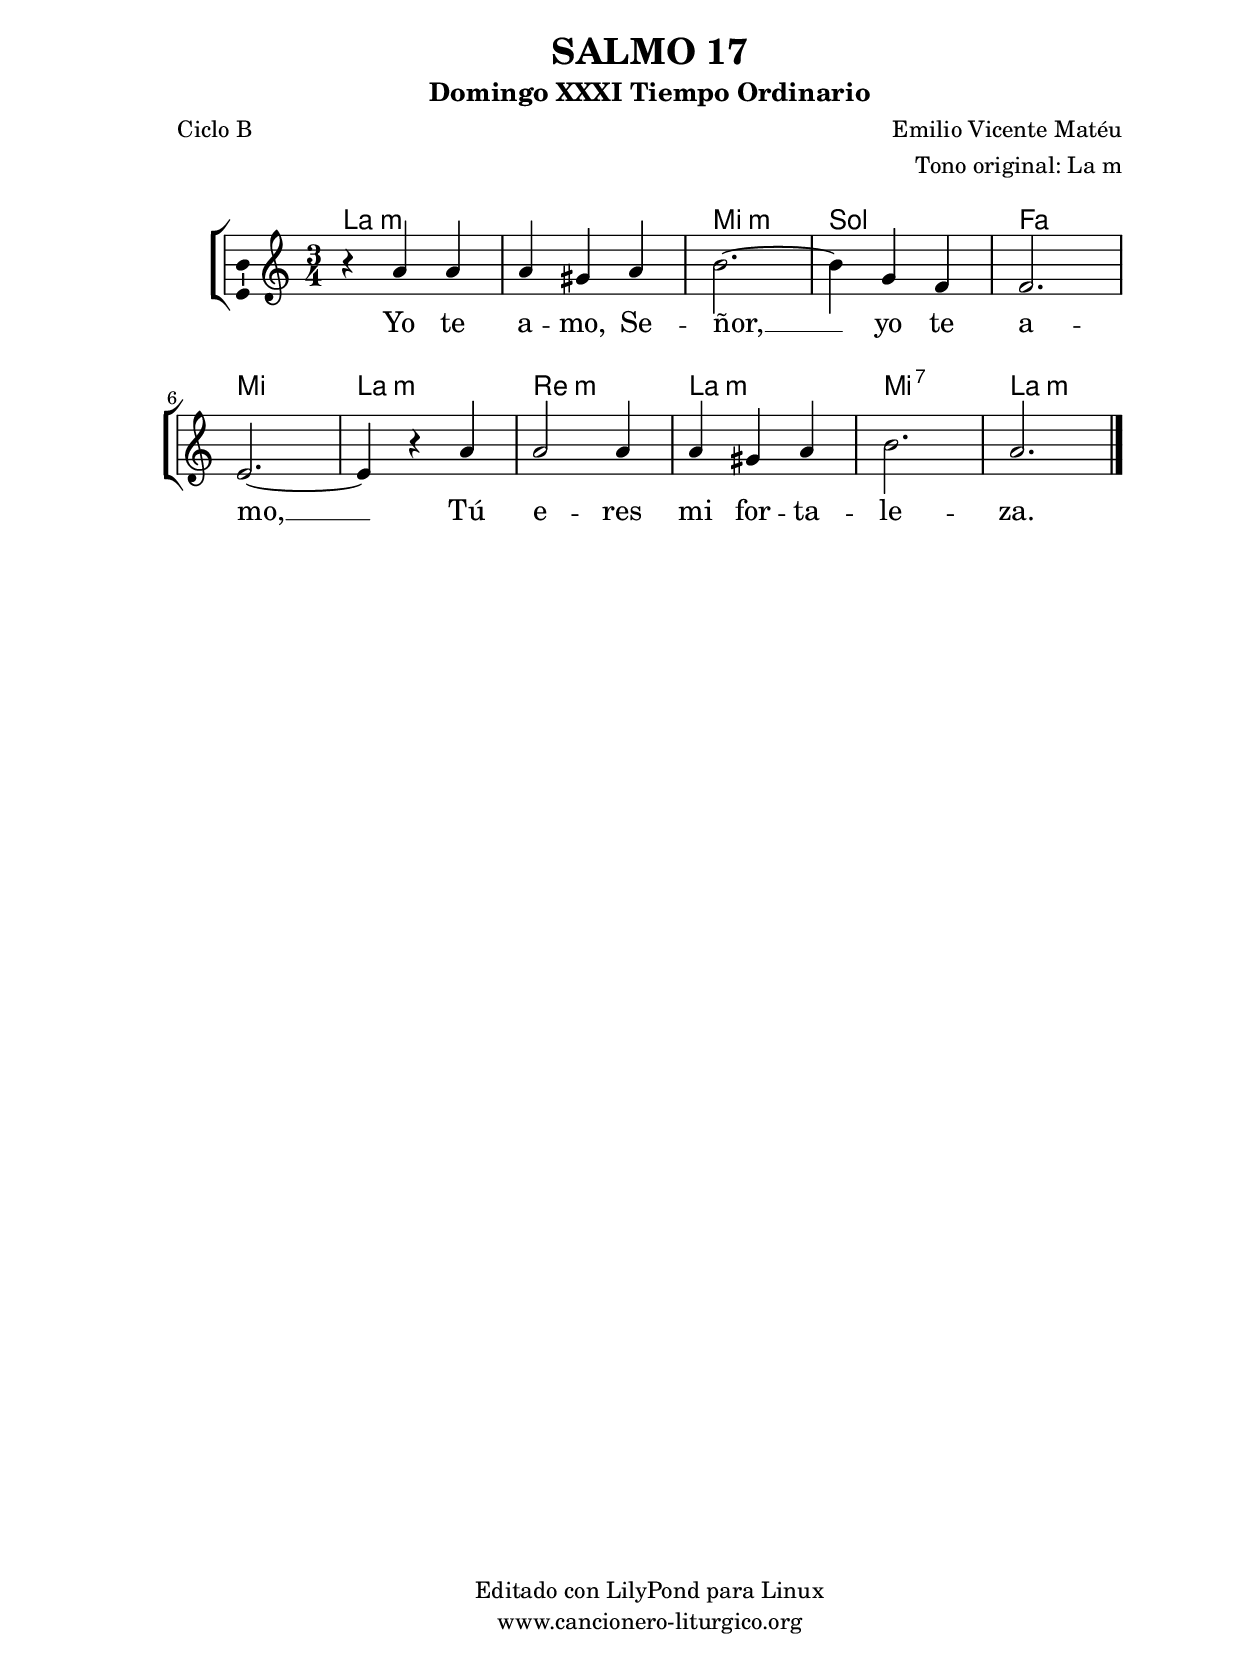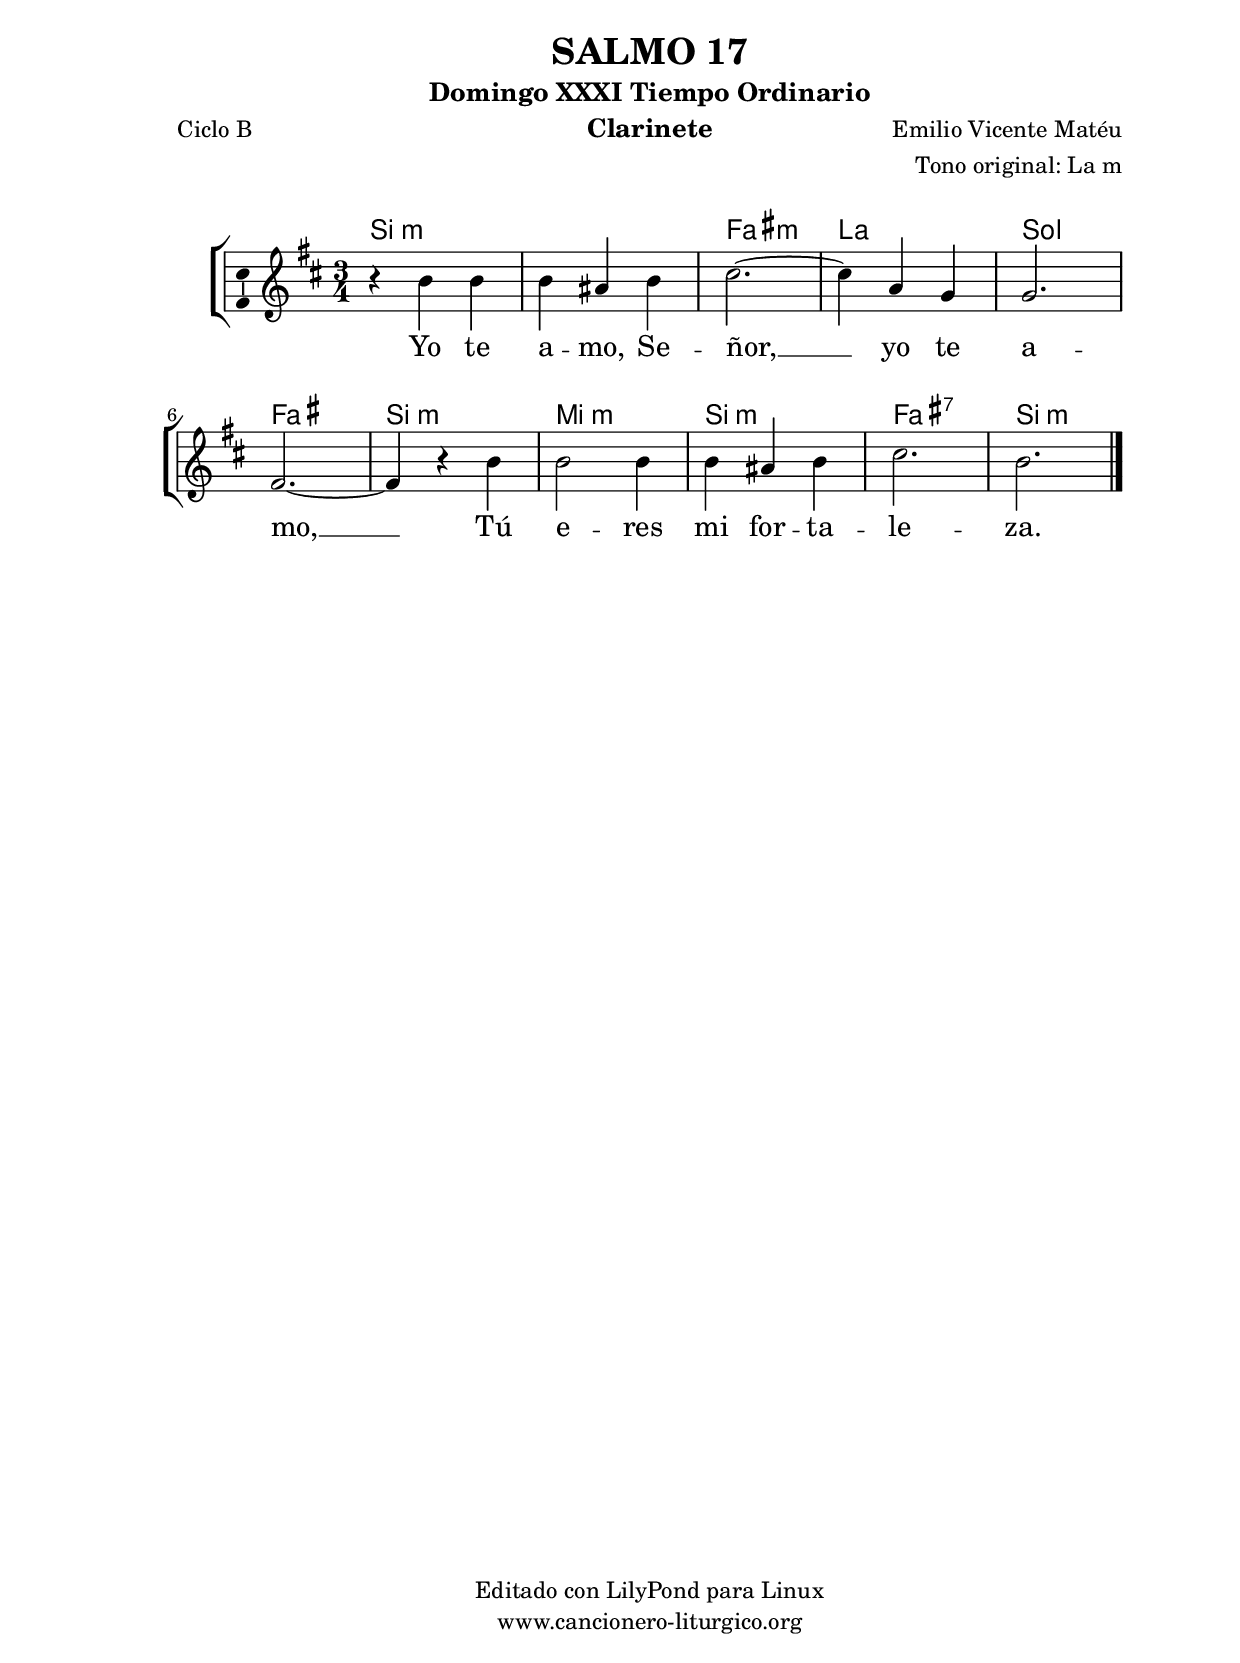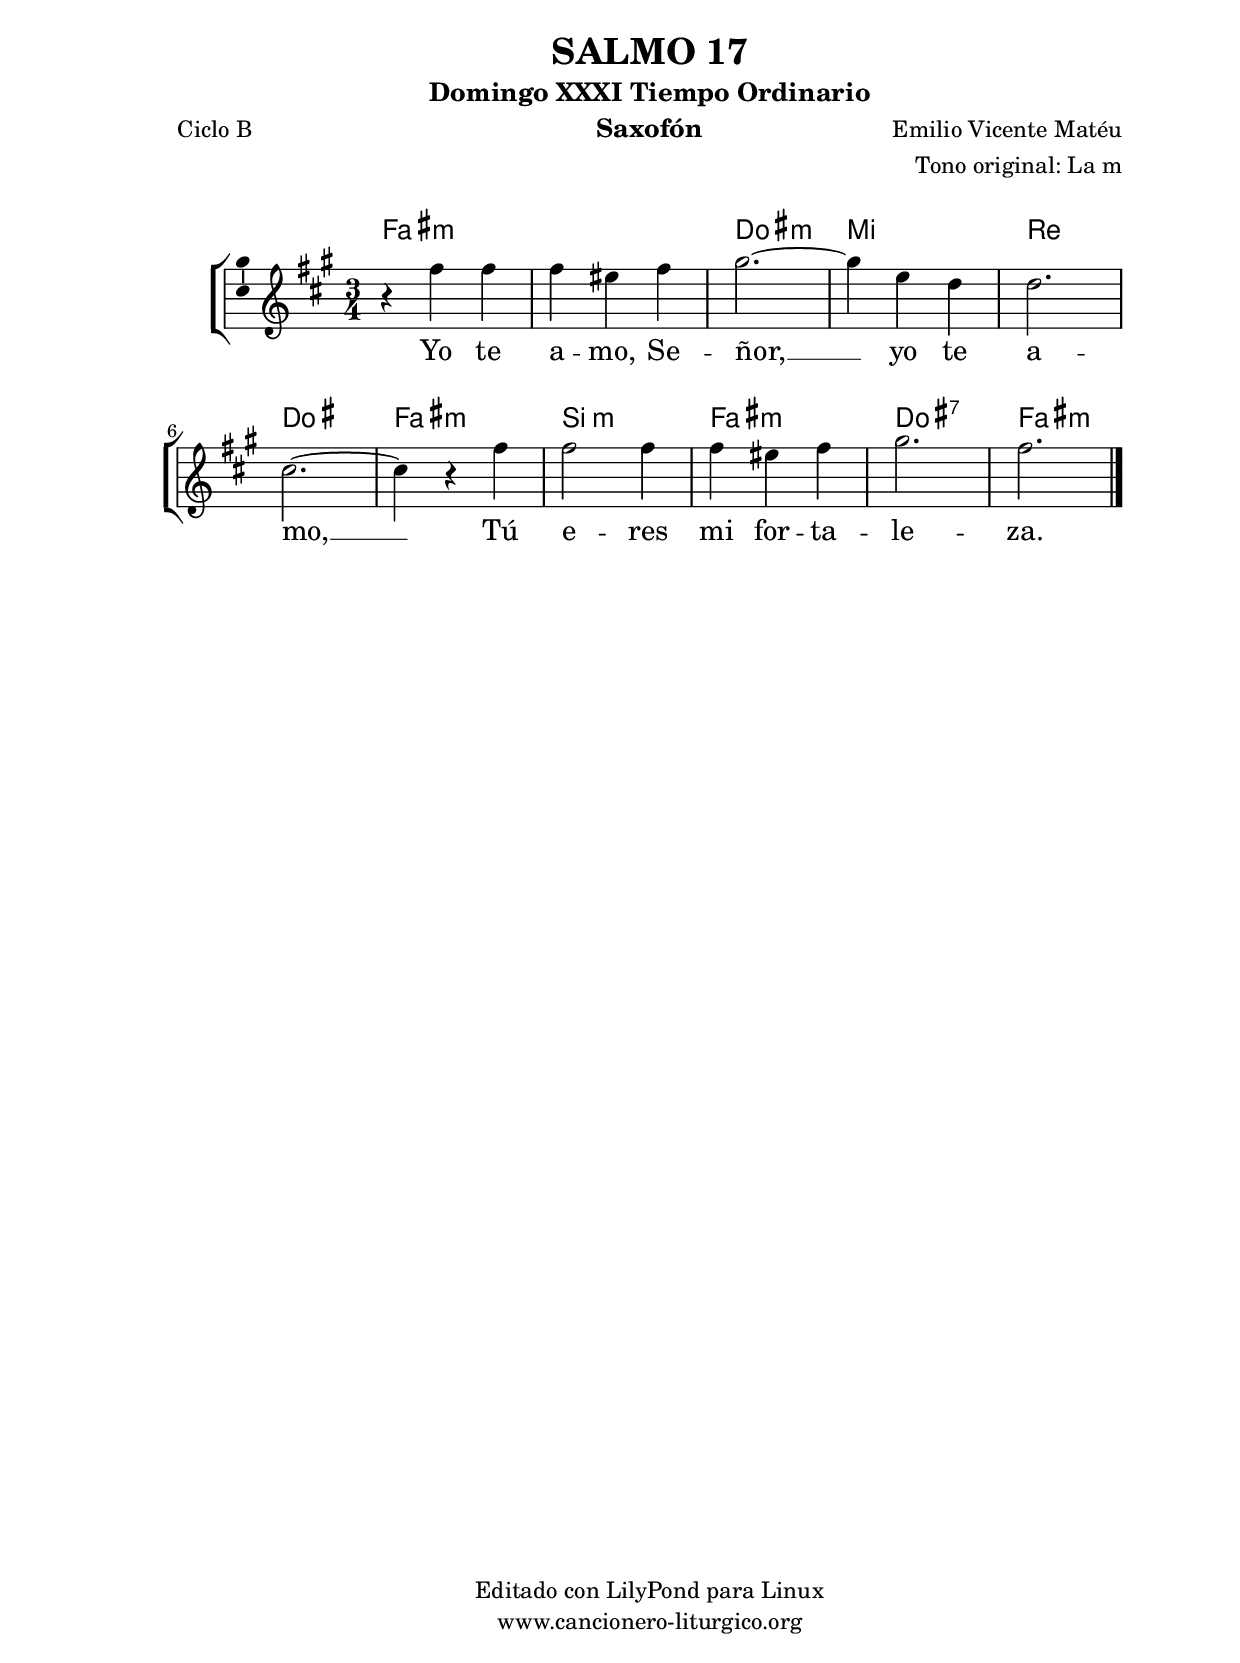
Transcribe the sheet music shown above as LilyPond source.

%
%para convertir .midi en .wav:
%timidity filename.midi -Ow -o finename.wav
%
%
%Para convertir de .wav a .mp3:
%lame -h -m j filename.wav
%
%
%para escuchar el midi:
%timidity nombrefichero.midi
%


%versión de lilypond para la que se ha escrito esta partitura:
\version "2.16.0"

	%Tamaño papel
	#(set-default-paper-size "a4")
	%Tamaño partitura
	#(set-global-staff-size 20)
	%No responde al pulsar sobre una nota
	#(ly:set-option 'point-and-click #f)

%parámetros del encabezamiento:
\header {
	title = "SALMO 17"
	subtitle = "Domingo XXXI Tiempo Ordinario"
	composer = "Emilio Vicente Matéu"
	poet = "Ciclo B"
	meter = ""
	arranger = "Tono original: La m"
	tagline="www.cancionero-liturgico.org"
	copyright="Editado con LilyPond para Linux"
	}

%parámetros asociados al papel:
\paper  {
	oddHeaderMarkup = \markup {\fill-line { \on-the-fly #not-first-page \fromproperty #'header:title \on-the-fly #not-first-page \fromproperty #'header:composer }}
	evenHeaderMarkup = \markup {\fill-line { \fromproperty #'header:composer \fromproperty #'header:title }}
	#(set-paper-size "a4")
	print-page-number = ##f
	first-page-number = 1
	print-first-page-number = ##f
%	head-separation = 3.0 \cm
	top-margin = 2.0 \cm
	bottom-margin = 0.5\cm
%%%	bottom-margin = -1.0\cm
	left-margin = 3.0 \cm
	line-width = 16.0 \cm 
	indent = 8\mm
	interscoreline = 2.\mm
	between-system-space = 15\mm
%	para que las partituras no llenen la hoja:
	ragged-bottom = ##t
%	idem para la última hoja:
	ragged-last-bottom = ##f
%	para que las partituras llenen el ancho del papel:
	ragged-last = ##f
	after-title-space = 2.5 \cm
%page-count=1
%system-count=8

	%Flexible Vertical Spacing
%	markup-markup-spacing =
%	#'((basic-distance . 15) (minimum-distance . 15) (padding . 3))
	markup-system-spacing =
	#'((basic-distance . 15) (minimum-distance . 15) (padding . 3))
	system-system-spacing =
	#'((basic-distance . 15) (minimum-distance . 15) (padding . 3))
	score-system-spacing =
	#'((basic-distance . 15) (minimum-distance . 15) (padding . 5))
%	top-system-spacing = % header
%	#'((basic-distance . 8) (minimum-distance . 0) (padding . 3))
%	top-markup-spacing =
%	#'((basic-distance . 20) (minimum-distance . 20) (padding . 3))
	last-bottom-spacing = % footer
	#'((basic-distance . 5) (minimum-distance . 5) (padding . 3))
%	score-markup-spacing =
%	#'((basic-distance . 16) (minimum-distance . 13) (padding . 3))

	}


%parámetros que afectan a toda la partitura:
global =  {
	%clave de sol (G):
	\clef G
	%armadura:
%	\transpose ees f
	\key a \minor
	\tempo 4=130
	\set Score.tempoHideNote = ##t
	}


acordes = {
	\italianChords
	\chordmode {
%	\transpose ees f
{

a2.:m a:m e:m g f e a:m d:m a:m e:7 a:m

	}
	}
}

melodia = 
%	\transpose ees f
{
	\relative c''{

\time 3/4

r4 a4 a
a4 gis a
b2.~
b4 g f
f2.
e2.~
e4 r4 a
a2 a4
a4 gis a
b2.
a2.

	\bar "|."
	}
	}


texto = \lyricmode {
Yo te a -- mo, Se -- ñor, __
yo te a -- mo, __
Tú e -- res mi for -- ta -- le -- za.
	}


acordesStaff = \context ChordNames = acordesStaff <<
	\set chordChanges = ##t
	\acordes
	>>


vozStaff = \context Voice = vozStaff
\with {\consists "Ambitus_engraver"}
<<
%	\set Staff.instrumentName = ""
%	\set Staff.shortInstrumentName = ""
%	\set Staff.midiInstrument = #"clarinet"
%	\set Staff.midiInstrument = #"cello"
%	\set Staff.midiInstrument = #"flute"
	\set Staff.midiInstrument = #"electric guitar (jazz)"
%	\set Staff.midiInstrument = #"english horn"
%	\set Staff.midiInstrument = #"violin"
%	\set Staff.midiInstrument = #"glockenspiel"
	\set Staff.midiMinimumVolume = #0.7
	\set Staff.midiMaximumVolume = #0.9
	\global
	\melodia
	>>


textoStaff = \context Lyrics = textoStaff <<
	\lyricsto vozStaff \texto
	>>

\book {
	\score {
		\context ChoirStaff {
			\override StaffGroup.SystemStartBracket #'collapse-height = #1
			\override Score.SystemStartBar #'collapse-height = #1
			<<
			\acordesStaff
			\vozStaff
			\textoStaff
			>>
			}
		\layout {
	    		\context {
				\Lyrics
				\override LyricText #'font-size = #2
				}
	   		 \context {
				\Score
				%fontSize = #3
				\override StaffSymbol #'staff-space = #(magstep +3)
				%\override Beam #'thickness = #0.55
				%\override SpacingSpanner #'spacing-increment = #1.0
				%\override Slur #'height-limit = #1.5
				}
			}
		}
	\score {
		\unfoldRepeats
		\context ChoirStaff {
			<<
			\acordesStaff
			\vozStaff
			>>
			}
		\midi {
	  		\context {
	  			\Score
				tempoWholesPerMinute = #(ly:make-moment 70 4)
				}
			}
		}
	}

%Partitura para clarinete
#(define output-suffix "C")
\book {
	\header{
		instrument = "Clarinete"
		}
	\score {
		\context ChoirStaff {
			\override StaffGroup.SystemStartBracket #'collapse-height = #1
			\override Score.SystemStartBar #'collapse-height = #1
\transpose c d
			<<
			\acordesStaff
			\vozStaff
			\textoStaff
			>>
			}
		\layout {
	    		\context {
				\Lyrics
				\override LyricText #'font-size = #2
				}
	   		 \context {
				\Score
				%fontSize = #3
				\override StaffSymbol #'staff-space = #(magstep +3)
				%\override Beam #'thickness = #0.55
				%\override SpacingSpanner #'spacing-increment = #1.0
				%\override Slur #'height-limit = #1.5
				}
			}
		}
	}

%Partitura para saxofón
#(define output-suffix "S")
\book {
	\header{
		instrument = "Saxofón"
		}
	\score {
		\context ChoirStaff {
			\override StaffGroup.SystemStartBracket #'collapse-height = #1
			\override Score.SystemStartBar #'collapse-height = #1
\transpose c a
			<<
			\acordesStaff
			\vozStaff
			\textoStaff
			>>
			}
		\layout {
	    		\context {
				\Lyrics
				\override LyricText #'font-size = #2
				}
	   		 \context {
				\Score
				%fontSize = #3
				\override StaffSymbol #'staff-space = #(magstep +3)
				%\override Beam #'thickness = #0.55
				%\override SpacingSpanner #'spacing-increment = #1.0
				%\override Slur #'height-limit = #1.5
				}
			}
		}
	}

